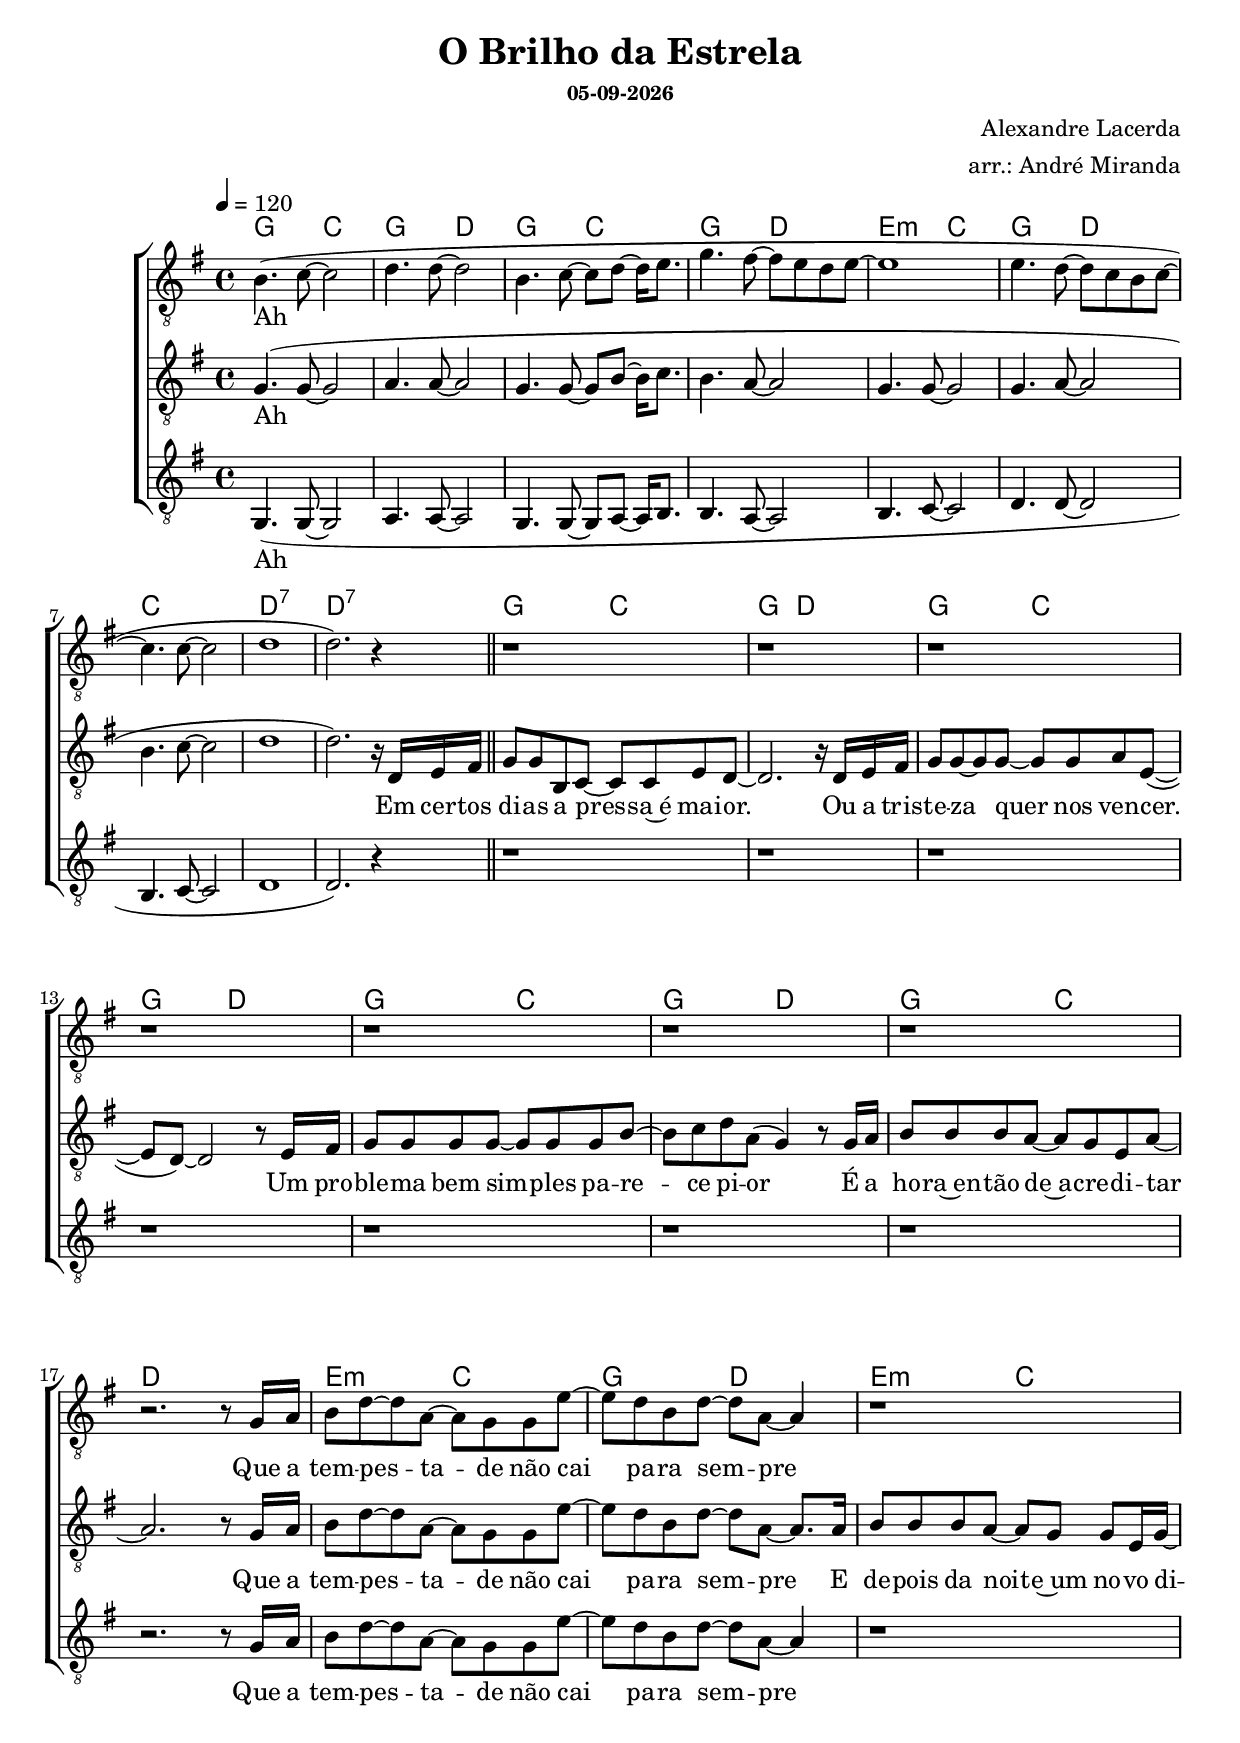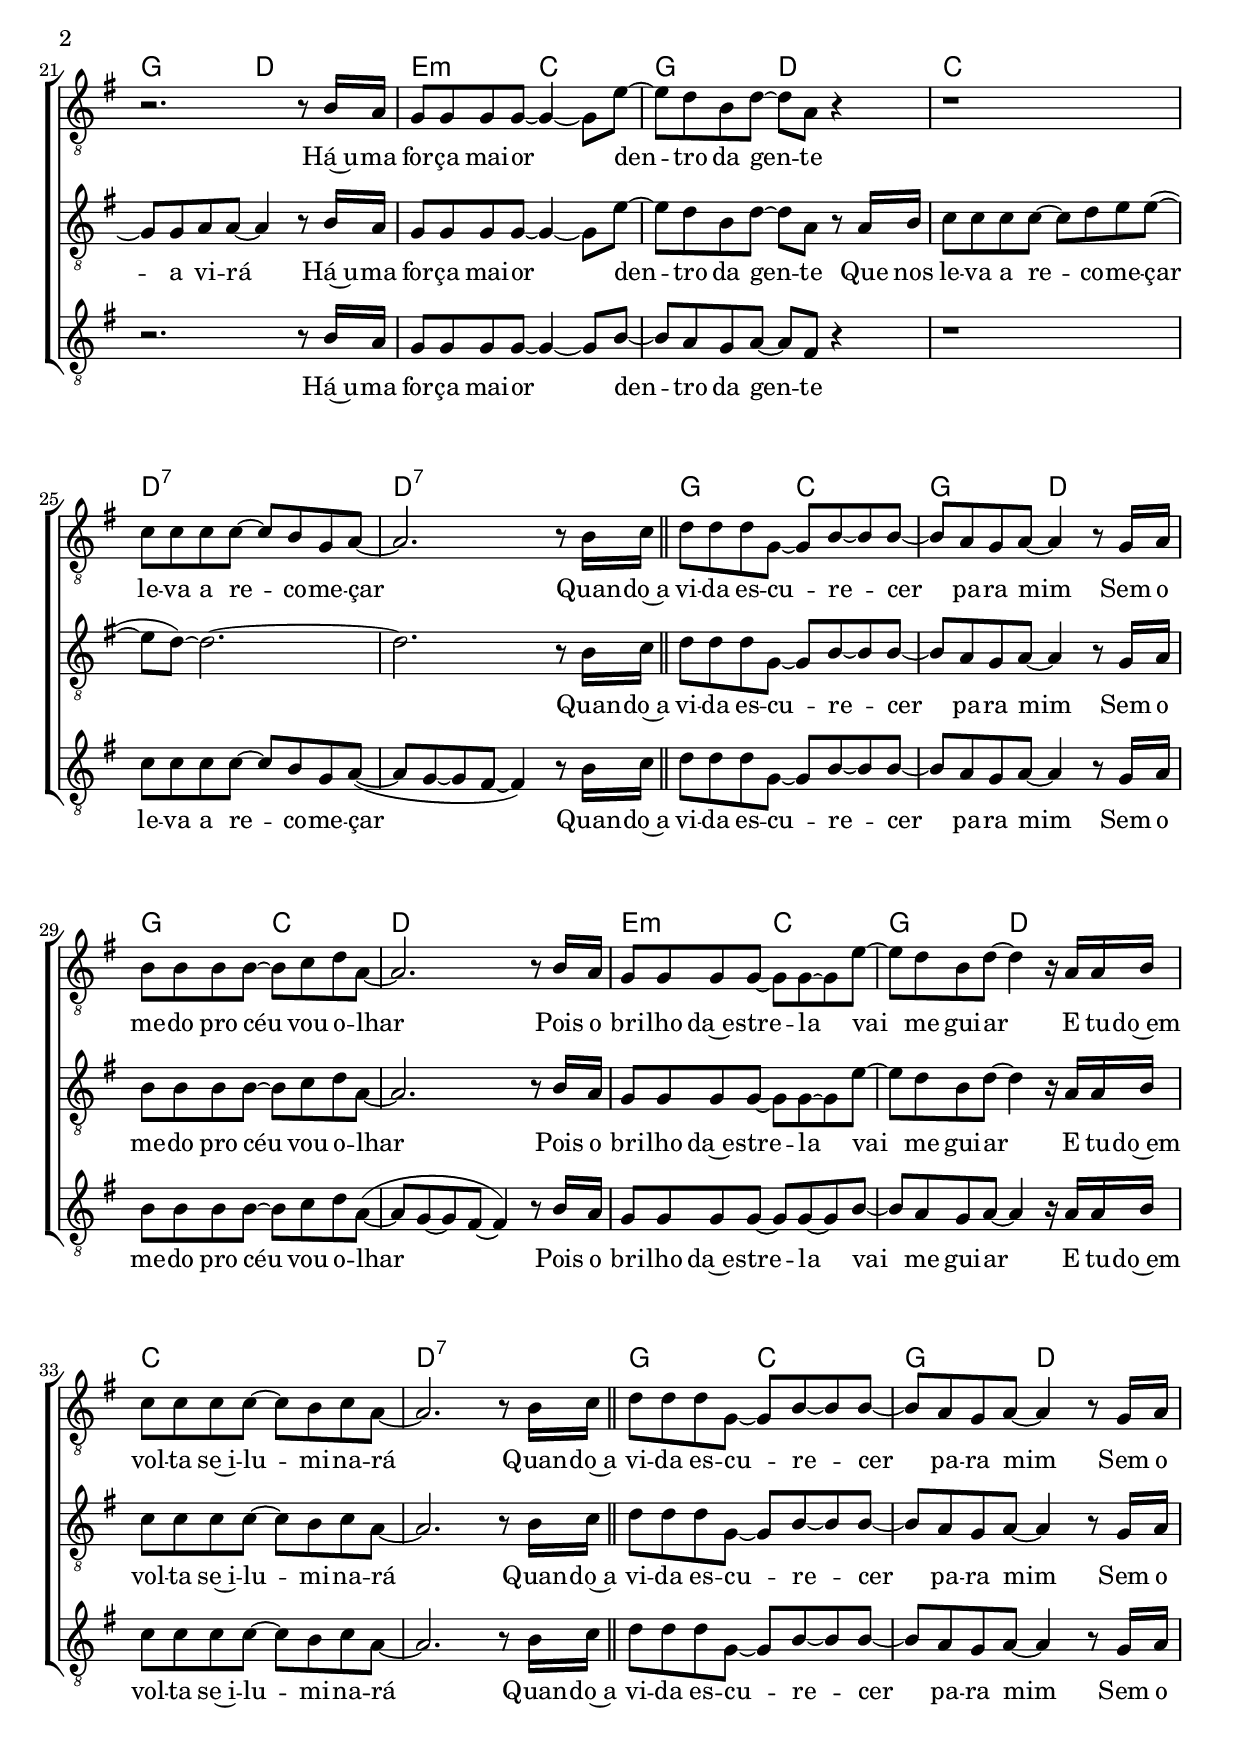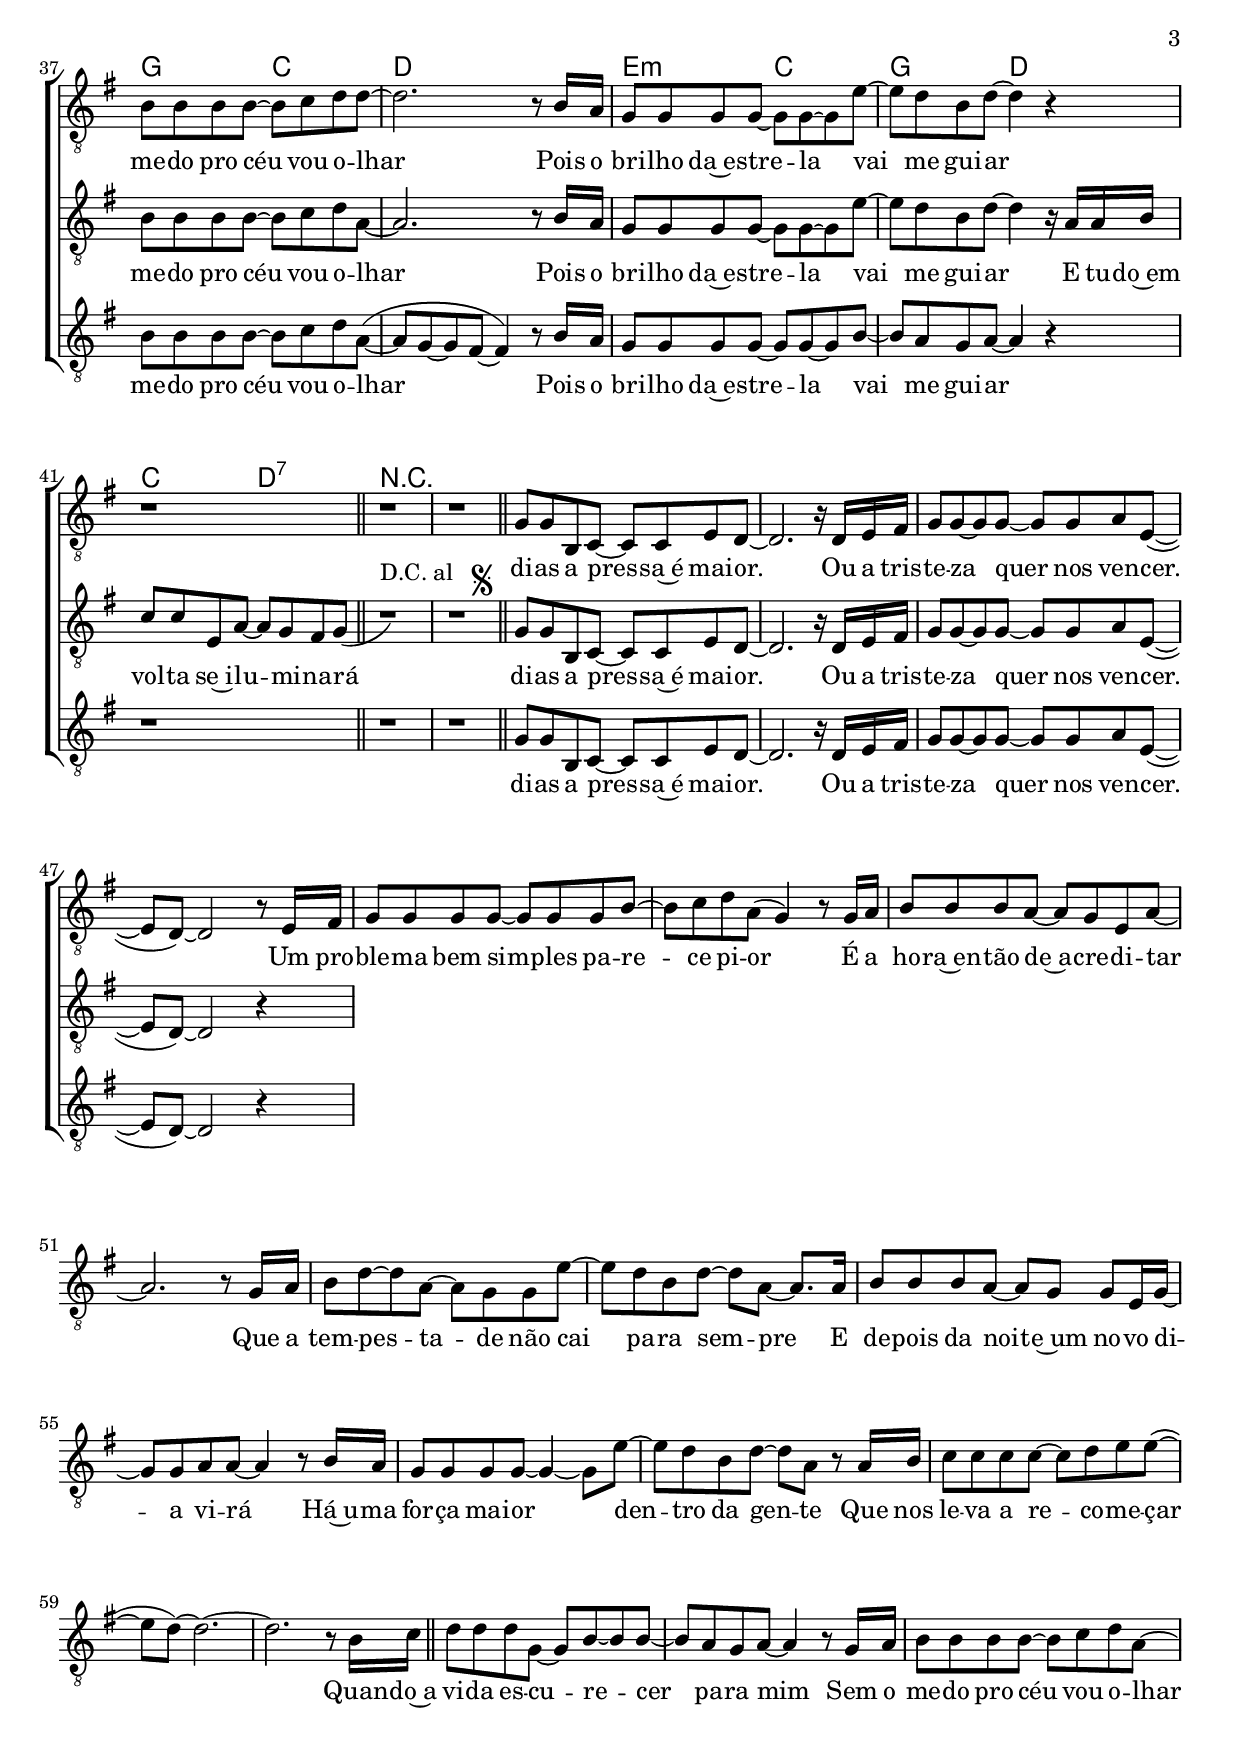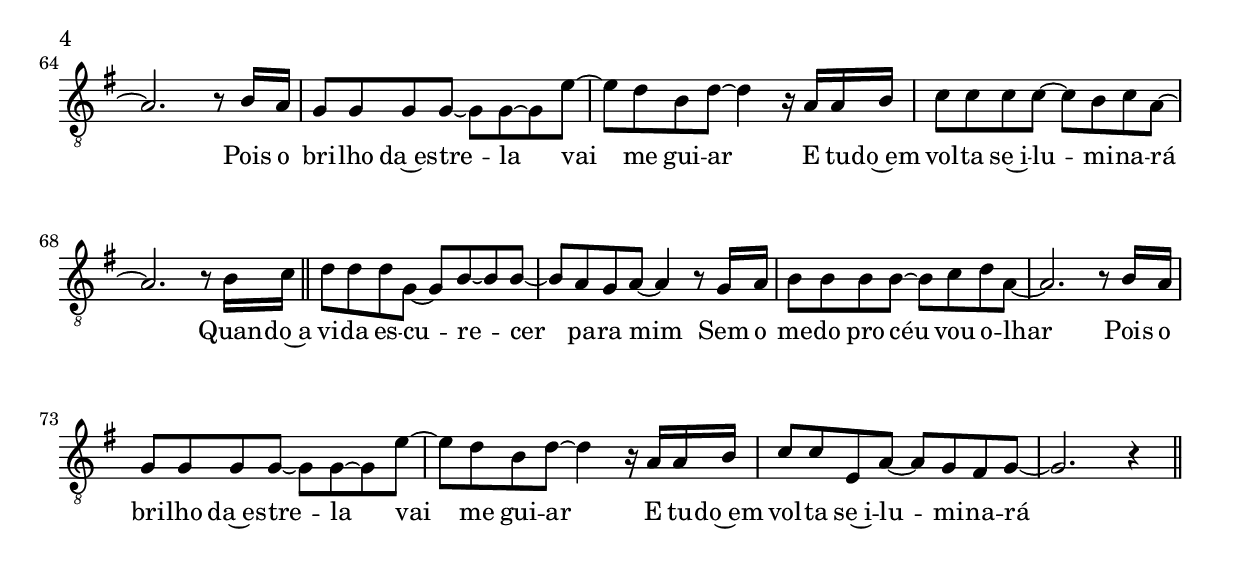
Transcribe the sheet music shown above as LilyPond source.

\version "2.16.2"

%\pointAndClickOff
date = #(strftime "%d-%m-%Y" (localtime (current-time)))

\header {
  title = "O Brilho da Estrela"
  composer = "Alexandre Lacerda"
  arranger = "arr.: André Miranda"
  subsubtitle = \date
}

global = {
  \clef "treble_8"
  \key g \major
  \time 4/4
  \tempo 4 = 120
}

harmonia = \chordmode {
  \set majorSevenSymbol = \markup { 7M }
  
  g2 c | g d | g c | g d |
  e:m c | g d | c1 | d:7~ | d:7

  %r4|
  g2 c | g d | g2 c | g d | 
  g2 c | g d | g2 c | d1 | 
  e2:m c | g d | e2:m c | g d | 
  e2:m c | g d | c1 | d1:7 | d1:7 |
  
  g2 c | g d | g2 c | d1 | 
  e2:m c | g d | c1 | d:7 |
  g2 c | g d | g2 c | d1 | 
  e2:m c | g d | c d:7~ | r1 | 

  
}

vozum = \relative c' {
  b4.( c8~ c2 | d4. d8~ d2 |
  
  b4. c8~ c d~ d16 e8. | g4. fis8~ fis e d e~  |
  
  e1 | e4. d8~ d c b c~ |
  c4. c8~ c2 | d1 | d2.) r4 \bar "||"
  r1 | r | r | r | r | r | r | r2. r8 g,16 a | 
  b8 d~ d a~ a g g e'~ | e d b d~ d a~ a4 |
  r1 | r2. r8 b16 a |
                   % outra nota ao inv´es de mi€???
  g8 g g g~ g4~ g8 e'~ | e d b d~ d a r4 |
  r1 | c8 c c c~ c b g a~ | a2. r8 b16 c \bar "||"
  
  d8 d d g,~ g b~ b b~ | b a g a~ a4 r8 g16 a | b8 b b b~ b c d a~ | a2. r8 b16 a |
  g8 g g g~ g g~ g e'~ | e d b d~ d4 r16 a16 a b | c8 c c c~ c b c a~ | a2. r8 b16 c \bar "||"
  
  d8 d d g,~ g b~ b b~ | b a g a~ a4 r8 g16 a | b8 b b b~ b c d d~ | d2. r8 b16 a |
  g8 g g g~ g g~ g e'~ | e d b d~ d4 r4 | r1 \bar "||" |
  r1 | r \bar "||"
  
  g,8 g b, c~ c c e d~ | d2. r16 d e fis | g8 g~ g g~ g g a e~( | e d~) d2 r8 e16 fis |
  g8 g g g~ g g g b~ | b c d a( g4) r8 g16 a | b8 b b a~ a g e a~ | a2. r8 g16 a | 

  b8 d~ d a~ a g g e'~ | e d b d~ d a~ a8. a16  | b8 b b a~ a g g e16 g16~ | g8 g a a~ a4 r8 b16 a |
  g8 g g g~ g4~ g8 e'~ | e d b d~ d a r8 a16 b | c8 c c c~ c d e e~( | e d~) d2.~ | d2. r8 b16 c \bar "||"
  
  d8 d d g,~ g b~ b b~ | b a g a~ a4 r8 g16 a | b8 b b b~ b c d a~ | a2. r8 b16 a |
  g8 g g g~ g g~ g e'~ | e d b d~ d4 r16 a16 a b | c8 c c c~ c b c a~ | a2. r8 b16 c \bar "||"
  
  d8 d d g,~ g b~ b b~ | b a g a~ a4 r8 g16 a | b8 b b b~ b c d a~ | a2. r8 b16 a |
  g8 g g g~ g g~ g e'~ | e d b d~ d4 r16 a16 a b | c8 c e, a~ a g fis g~ | g2. r4 \bar "||"
  
  
  
 
}

vozumletra = \lyricmode {
  Ah
  Que a tem -- pes -- ta -- de não cai pa -- ra sem -- pre
    
  Há~u -- ma for -- ça mai -- or den -- tro da gen -- te
  le -- va a re -- co -- me -- çar
  
  Quan -- do~a vi -- da es -- cu -- re -- cer pa -- ra mim
  Sem o me -- do pro céu vou o -- lhar
  
  Pois o bri -- lho da~es -- tre -- la vai me gui -- ar
  E tu -- do~em vol -- ta se~i -- lu -- mi -- na -- rá
  
  Quan -- do~a vi -- da es -- cu -- re -- cer pa -- ra mim
  Sem o me -- do pro céu vou o -- lhar
  
  Pois o bri -- lho da~es -- tre -- la vai me gui -- ar
  
  
  di -- as a pres -- sa~é mai -- or.
  Ou a tris -- te -- za quer nos ven -- cer.
  Um pro -- ble -- ma bem sim -- ples pa -- re -- ce pi -- or
  É a ho -- ra~en -- tão de~a -- cre -- di -- tar

  Que a tem -- pes -- ta -- de não cai pa -- ra sem -- pre
  E de -- pois da noi -- te~um no -- vo di -- a vi -- rá
  
  Há~u -- ma for -- ça mai -- or den -- tro da gen -- te
  Que nos le -- va a re -- co -- me -- çar

  Quan -- do~a vi -- da es -- cu -- re -- cer pa -- ra mim
  Sem o me -- do pro céu vou o -- lhar
  Pois o bri -- lho da~es -- tre -- la vai me gui -- ar
  E tu -- do~em vol -- ta se~i -- lu -- mi -- na -- rá

  Quan -- do~a vi -- da es -- cu -- re -- cer pa -- ra mim
  Sem o me -- do pro céu vou o -- lhar
  Pois o bri -- lho da~es -- tre -- la vai me gui -- ar
  E tu -- do~em vol -- ta se~i -- lu -- mi -- na -- rá
  
}

melodia = \relative c' {
  g4.( g8~ g2 | a4. a8~ a2 |
  g4. g8~ g b~ b16 c8. | b4. a8~ a2 |
  g4. g8~ g2 | g4. a8~ a2 |
   
  b4. c8~ c2 | d1 | d2.) r16 d,16 e fis \bar "||"
  
  g8 g b, c~ c c e d~ | d2. r16 d e fis | g8 g~ g g~ g g a e~( | e d~) d2 r8 e16 fis |
  g8 g g g~ g g g b~ | b c d a( g4) r8 g16 a | b8 b b a~ a g e a~ | a2. r8 g16 a | 
                                                             % novo dia rapidinho? 
  b8 d~ d a~ a g g e'~ | e d b d~ d a~ a8. a16  | b8 b b a~ a g g e16 g16~ | g8 g a a~ a4 r8 b16 a |
  g8 g g g~ g4~ g8 e'~ | e d b d~ d a r8 a16 b | c8 c c c~ c d e e~( | e d~) d2.~ | d2. r8 b16 c \bar "||"
  
  d8 d d g,~ g b~ b b~ | b a g a~ a4 r8 g16 a | b8 b b b~ b c d a~ | a2. r8 b16 a |
  g8 g g g~ g g~ g e'~ | e d b d~ d4 r16 a16 a b | c8 c c c~ c b c a~ | a2. r8 b16 c \bar "||"
  
  d8 d d g,~ g b~ b b~ | b a g a~ a4 r8 g16 a | b8 b b b~ b c d a~ | a2. r8 b16 a |
  g8 g g g~ g g~ g e'~ | e d b d~ d4 r16 a16 a b | c8 c e, a~ a g fis g( <>^\markup { D.C. al " " \musicglyph #"scripts.segno" } | 
  
  
  r1) | r \bar "||"
  
  g8 g b, c~ c c e d~ | d2. r16 d e fis | g8 g~ g g~ g g a e~( | e d~) d2 r4 |
  
  
}

melodialetra = \lyricmode {
  Ah
  Em cer -- tos di -- as a pres -- sa~é mai -- or.
  Ou a tris -- te -- za quer nos ven -- cer.
  Um pro -- ble -- ma bem sim -- ples pa -- re -- ce pi -- or
  É a ho -- ra~en -- tão de~a -- cre -- di -- tar

  Que a tem -- pes -- ta -- de não cai pa -- ra sem -- pre
  % E depois ou Depois????
  E de -- pois da noi -- te~um no -- vo di -- a vi -- rá
  Há~u -- ma for -- ça mai -- or den -- tro da gen -- te
  Que nos le -- va a re -- co -- me -- çar

  Quan -- do~a vi -- da es -- cu -- re -- cer pa -- ra mim
  Sem o me -- do pro céu vou o -- lhar
  Pois o bri -- lho da~es -- tre -- la vai me gui -- ar
  E tu -- do~em vol -- ta se~i -- lu -- mi -- na -- rá

  Quan -- do~a vi -- da es -- cu -- re -- cer pa -- ra mim
  Sem o me -- do pro céu vou o -- lhar
  Pois o bri -- lho da~es -- tre -- la vai me gui -- ar
  E tu -- do~em vol -- ta se~i -- lu -- mi -- na -- rá
  
  di -- as a pres -- sa~é mai -- or.
  Ou a tris -- te -- za quer nos ven -- cer.
  
  
  

}

vozdois = \relative c {
   g4.( g8~ g2 | a4. a8~ a2 |
  
  g4. g8~ g a~ a16 b8. | b4. a8~ a2 |
  
  b4. c8~ c2 | d4. d8~ d2 |
  b4. c8~ c2 | d1 | d2.) r4 \bar "||"
  r1 | r | r | r | r | r | r | r2. r8 g16 a | 
  b8 d~ d a~ a g g e'~ | e d b d~ d a~ a4 |
  r1 | r2. r8 b16 a |
  g8 g g g~ g4~ g8 b~ | b a g a~ a fis r4 |
  r1 | c'8 c c c~ c b g a~( | a g~ g fis~ fis4) r8 b16 c \bar "||"
  
  d8 d d g,~ g b~ b b~ | b a g a~ a4 r8 g16 a | b8 b b b~ b c d a~( | a g~ g fis~ fis4) r8 b16 a |
  g8 g g g~ g g~ g b~ | b a g a~ a4 r16 a16 a b | c8 c c c~ c b c a~ | a2. r8 b16 c \bar "||"
  
  d8 d d g,~ g b~ b b~ | b a g a~ a4 r8 g16 a | b8 b b b~ b c d a~( | a g~ g fis~ fis4) r8 b16 a |
  g8 g g g~ g g~ g b~ | b a g a~ a4 r4 | r1 \bar "||"
  
  r1 | r \bar "||"
  
  g8 g b, c~ c c e d~ | d2. r16 d e fis | g8 g~ g g~ g g a e~( | e d~) d2 r4 |
  
  
 
}

vozdoisletra = \lyricmode {
  Ah
  Que a tem -- pes -- ta -- de não cai pa -- ra sem -- pre
    
  Há~u -- ma for -- ça mai -- or den -- tro da gen -- te
  le -- va a re -- co -- me -- çar
  
  Quan -- do~a vi -- da es -- cu -- re -- cer pa -- ra mim
  Sem o me -- do pro céu vou o -- lhar
  
  Pois o bri -- lho da~es -- tre -- la vai me gui -- ar
  E tu -- do~em vol -- ta se~i -- lu -- mi -- na -- rá
  
  Quan -- do~a vi -- da es -- cu -- re -- cer pa -- ra mim
  Sem o me -- do pro céu vou o -- lhar
  
  Pois o bri -- lho da~es -- tre -- la vai me gui -- ar
  
  di -- as a pres -- sa~é mai -- or.
  Ou a tris -- te -- za quer nos ven -- cer.
  
  
  
  

}


\score {
  \new ChoirStaff <<
    \new ChordNames {
      \harmonia
    }
 
   \new Staff <<
     \new Voice = "vozum" {
        \global
        \vozum
     }
     \lyricsto "vozum" \new Lyrics \vozumletra
     \set Staff.midiInstrument = #"acoustic grand"
   >>
   
   \new Staff <<
     \new Voice = "melodia" {
       \global
       \melodia
     }
     \lyricsto "melodia" \new Lyrics \melodialetra
     \set Staff.midiInstrument = #"acoustic grand"
   >>
   
   \new Staff <<
     \new Voice = "vozdois" {
       \global
       \vozdois
     }
     \lyricsto "vozdois" \new Lyrics \vozdoisletra
     \set Staff.midiInstrument = #"acoustic grand"
   >>
  >>
  
  \layout {}
  \midi {}
}